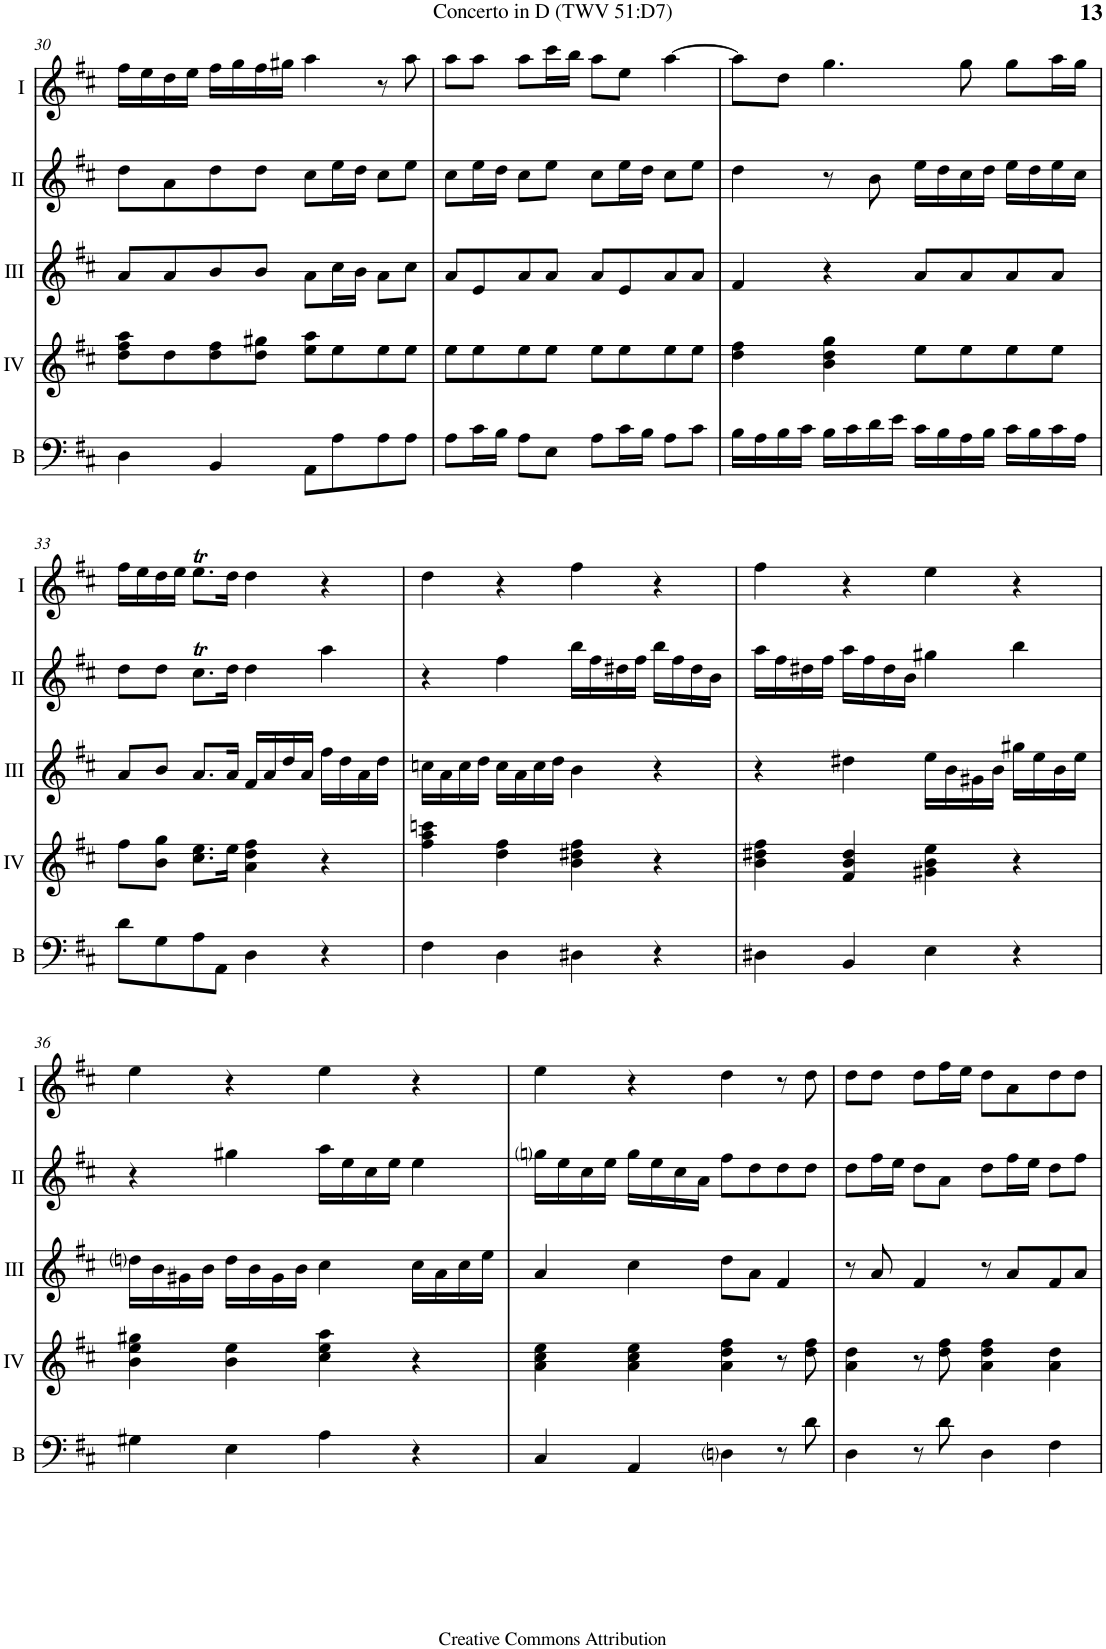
**kern	**kern	**kern	**kern	**kern
*part5	*part4	*part3	*part2	*part1
*staff5	*staff4	*staff3	*staff2	*staff1
*I"Bass	*I"Acc. 4	*I"Acc. 3	*I"Acc. 2	*I"Acc. 1
*I'B	*	*	*	*
!!LO:PB:g=z
*clefF4	*clefG2	*clefG2	*clefG2	*clefG2
*Trd7c12	*Trd7c12	*	*	*
*k[f#c#]	*k[f#c#]	*k[f#c#]	*k[f#c#]	*k[f#c#]
*M4/4	*M4/4	*M4/4	*M4/4	*M4/4
*met(c)	*met(c)	*met(c)	*met(c)	*met(c)
=30	=30	=30	=30	=30
4D\	8dd\ 8ff#\ 8aa\L	8a/L	8dd\L	16ff#\LL
.	.	.	.	16ee\
.	8dd\	8a/	8a\	16dd\
.	.	.	.	16ee\JJ
4BB/	8dd\ 8ff#\	8b/	8dd\	16ff#\LL
.	.	.	.	16gg\
.	8dd\ 8gg#X\J	8b/J	8dd\J	16ff#\
.	.	.	.	16gg#X\JJ
8AA\L	8ee\ 8aa\L	8a\L	8cc#\L	4aa\
8A\	8ee\	16cc#\L	16ee\L	.
.	.	16b\JJ	16dd\JJ	.
8A\	8ee\	8a\L	8cc#\L	8r
8A\J	8ee\J	8cc#\J	8ee\J	8aa\
=31	=31	=31	=31	=31
8A\L	8ee\L	8a/L	8cc#\L	8aa\L
16c#\L	8ee\	8e/	16ee\L	8aa\J
16B\JJ	.	.	16dd\JJ	.
8A\L	8ee\	8a/	8cc#\L	8aa\L
8E\J	8ee\J	8a/J	8ee\J	16ccc#\L
.	.	.	.	16bb\JJ
8A\L	8ee\L	8a/L	8cc#\L	8aa\L
16c#\L	8ee\	8e/	16ee\L	8ee\J
16B\JJ	.	.	16dd\JJ	.
8A\L	8ee\	8a/	8cc#\L	[4aa\
8c#\J	8ee\J	8a/J	8ee\J	.
=32	=32	=32	=32	=32
16B\LL	4dd\ 4ff#\	4f#/	4dd\	8aa\L]
16A\	.	.	.	.
16B\	.	.	.	8dd\J
16c#\JJ	.	.	.	.
16B\LL	4b\ 4dd\ 4gg\	4r	8r	4.gg\
16c#\	.	.	.	.
16d\	.	.	8b\	.
16e\JJ	.	.	.	.
16c#\LL	8ee\L	8a/L	16ee\LL	.
16B\	.	.	16dd\	.
16A\	8ee\	8a/	16cc#\	8gg\
16B\JJ	.	.	16dd\JJ	.
16c#\LL	8ee\	8a/	16ee\LL	8gg\L
16B\	.	.	16dd\	.
16c#\	8ee\J	8a/J	16ee\	16aa\L
16A\JJ	.	.	16cc#\JJ	16gg\JJ
!!LO:LB:g=z
=33	=33	=33	=33	=33
8d\L	8ff#\L	8a/L	8dd\L	16ff#\LL
.	.	.	.	16ee\
8G\	8b\ 8gg\J	8b/J	8dd\J	16dd\
.	.	.	.	16ee\JJ
8A\	8.cc#\ 8.ee\L	8.a/L	8.cc#t\L	8.eeT\L
8AA\J	.	.	.	.
.	16ee\Jk	16a/Jk	16dd\Jk	16dd\Jk
4D\	4a\ 4dd\ 4ff#\	16f#/LL	4dd\	4dd\
.	.	16a/	.	.
.	.	16dd/	.	.
.	.	16a/JJ	.	.
4r	4r	16ff#\LL	4aa\	4r
.	.	16dd\	.	.
.	.	16a\	.	.
.	.	16dd\JJ	.	.
=34	=34	=34	=34	=34
4F#\	4ff#\ 4aa\ 4cccn\	16ccn\LL	4r	4dd\
.	.	16a\	.	.
.	.	16cc\	.	.
.	.	16dd\JJ	.	.
4D\	4dd\ 4ff#\	16cc\LL	4ff#\	4r
.	.	16a\	.	.
.	.	16cc\	.	.
.	.	16dd\JJ	.	.
4D#X\	4b\ 4dd#X\ 4ff#\	4b\	16bb\LL	4ff#\
.	.	.	16ff#\	.
.	.	.	16dd#X\	.
.	.	.	16ff#\JJ	.
4r	4r	4r	16bb\LL	4r
.	.	.	16ff#\	.
.	.	.	16dd#\	.
.	.	.	16b\JJ	.
=35	=35	=35	=35	=35
4D#X\	4b\ 4dd#X\ 4ff#\	4r	16aa\LL	4ff#\
.	.	.	16ff#\	.
.	.	.	16dd#X\	.
.	.	.	16ff#\JJ	.
4BB/	4f#/ 4b/ 4dd#/	4dd#X\	16aa\LL	4r
.	.	.	16ff#\	.
.	.	.	16dd#\	.
.	.	.	16b\JJ	.
4E\	4g#X\ 4b\ 4ee\	16ee\LL	4gg#X\	4ee\
.	.	16b\	.	.
.	.	16g#X\	.	.
.	.	16b\JJ	.	.
4r	4r	16gg#X\LL	4bb\	4r
.	.	16ee\	.	.
.	.	16b\	.	.
.	.	16ee\JJ	.	.
!!LO:LB:g=z
=36	=36	=36	=36	=36
4G#X\	4b\ 4ee\ 4gg#X\	16ddni\LL	4r	4ee\
.	.	16b\	.	.
.	.	16g#X\	.	.
.	.	16b\JJ	.	.
4E\	4b\ 4ee\	16dd\LL	4gg#X\	4r
.	.	16b\	.	.
.	.	16g#\	.	.
.	.	16b\JJ	.	.
4A\	4cc#\ 4ee\ 4aa\	4cc#\	16aa\LL	4ee\
.	.	.	16ee\	.
.	.	.	16cc#\	.
.	.	.	16ee\JJ	.
4r	4r	16cc#\LL	4ee\	4r
.	.	16a\	.	.
.	.	16cc#\	.	.
.	.	16ee\JJ	.	.
=37	=37	=37	=37	=37
4C#/	4a\ 4cc#\ 4ee\	4a/	16ggni\LL	4ee\
.	.	.	16ee\	.
.	.	.	16cc#\	.
.	.	.	16ee\JJ	.
4AA/	4a\ 4cc#\ 4ee\	4cc#\	16gg\LL	4r
.	.	.	16ee\	.
.	.	.	16cc#\	.
.	.	.	16a\JJ	.
4Dni\	4a\ 4dd\ 4ff#\	8dd\L	8ff#\L	4dd\
.	.	8a\J	8dd\	.
8r	8r	4f#/	8dd\	8r
8d\	8dd\ 8ff#\	.	8dd\J	8dd\
=38	=38	=38	=38	=38
4D\	4a\ 4dd\	8r	8dd\L	8dd\L
.	.	8a/	16ff#\L	8dd\J
.	.	.	16ee\JJ	.
8r	8r	4f#/	8dd\L	8dd\L
8d\	8dd\ 8ff#\	.	8a\J	16ff#\L
.	.	.	.	16ee\JJ
4D\	4a\ 4dd\ 4ff#\	8r	8dd\L	8dd\L
.	.	8a/L	16ff#\L	8a\
.	.	.	16ee\JJ	.
4F#\	4a\ 4dd\	8f#/	8dd\L	8dd\
.	.	8a/J	8ff#\J	8dd\J
=	=	=	=	=
*-	*-	*-	*-	*-
